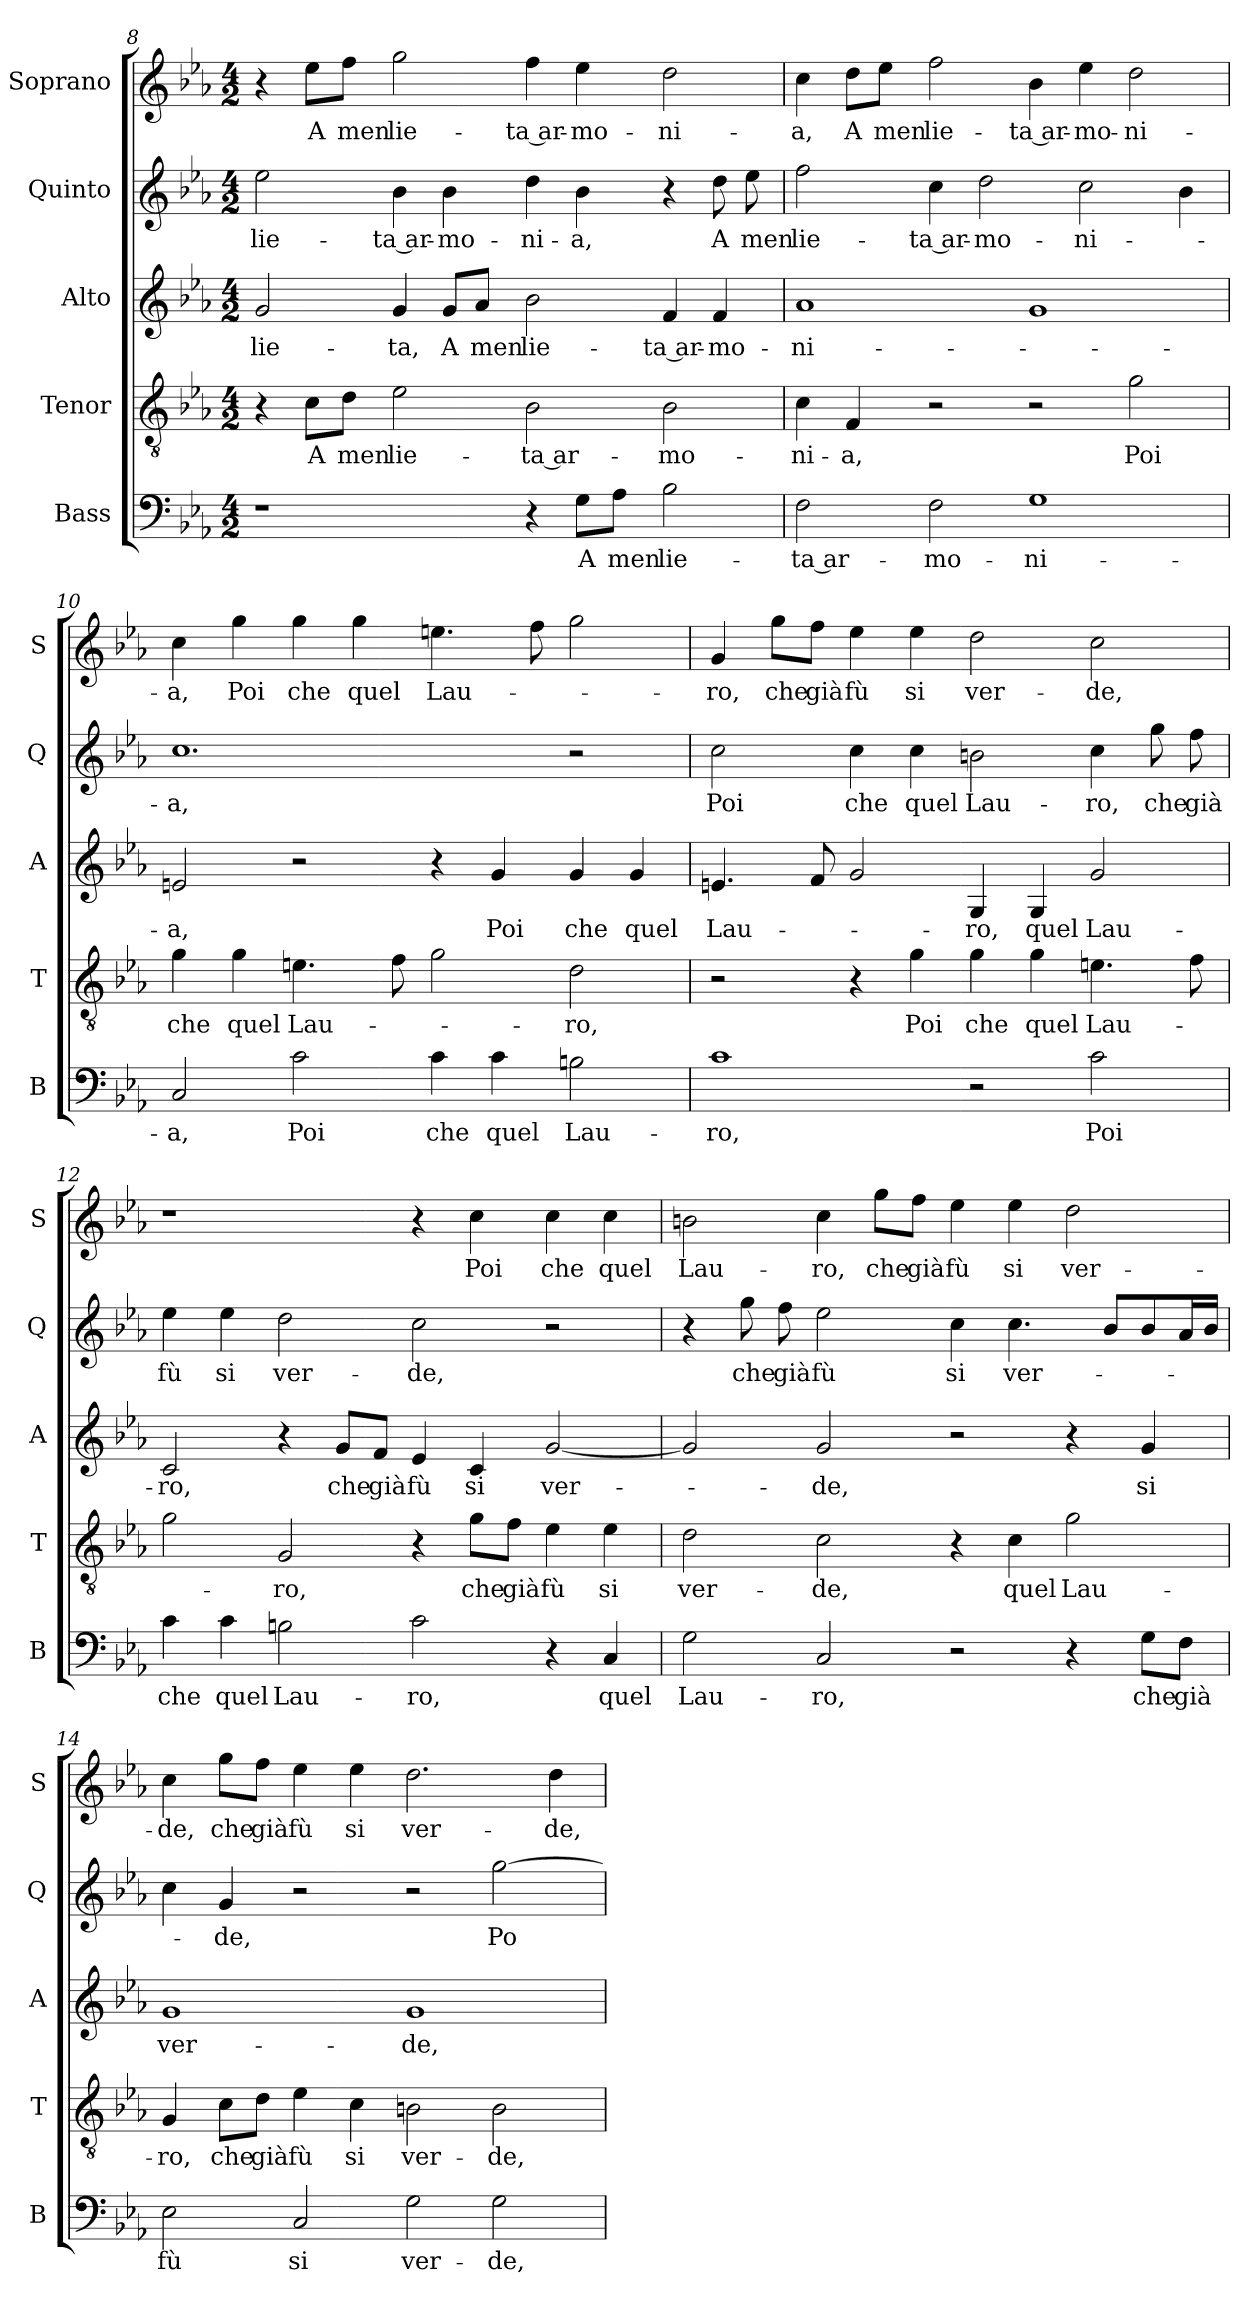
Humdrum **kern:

**kern	**text	**kern	**text	**kern	**text	**kern	**text	**kern	**text
*part5	*part5	*part4	*part4	*part3	*part3	*part2	*part2	*part1	*part1
*staff5	*staff5	*staff4	*staff4	*staff3	*staff3	*staff2	*staff2	*staff1	*staff1
*I"Bass	*	*I"Tenor	*	*I"Alto	*	*I"Quinto	*	*I"Soprano	*
*I'B	*	*I'T	*	*I'A	*	*I'Q	*	*I'S	*
*clefF4	*	*clefGv2	*	*clefG2	*	*clefG2	*	*clefG2	*
*k[b-e-a-]	*	*k[b-e-a-]	*	*k[b-e-a-]	*	*k[b-e-a-]	*	*k[b-e-a-]	*
*E-:	*	*E-:	*	*E-:	*	*E-:	*	*E-:	*
*M4/2	*	*M4/2	*	*M4/2	*	*M4/2	*	*M4/2	*
=8	=8	=8	=8	=8	=8	=8	=8	=8	=8
!	!	!	!	!	!LO:LY:b	!	!LO:LY:b	!	!
1r	.	4r	.	2g/	lie-	2ee-\	lie-	4r	.
!	!	!	!LO:LY:b	!	!	!	!	!	!LO:LY:b
.	.	8c\L	A	.	.	.	.	8ee-\L	A
!	!	!	!LO:LY:b	!	!	!	!	!	!LO:LY:b
.	.	8d\J	men	.	.	.	.	8ff\J	men
!	!	!	!LO:LY:b	!	!LO:LY:b	!	!LO:LY:b	!	!LO:LY:b
.	.	2e-\	lie-	4g/	-ta,	4b-\	-ta ar-	2gg\	lie-
!	!	!	!	!	!LO:LY:b	!	!LO:LY:b	!	!
.	.	.	.	8g/L	A	4b-\	-mo-	.	.
!	!	!	!	!	!LO:LY:b	!	!	!	!
.	.	.	.	8a-/J	men	.	.	.	.
!	!	!	!LO:LY:b	!	!LO:LY:b	!	!LO:LY:b	!	!LO:LY:b
4r	.	2B-\	-ta ar-	2b-\	lie-	4dd\	-ni-	4ff\	-ta ar-
!	!LO:LY:b	!	!	!	!	!	!LO:LY:b	!	!LO:LY:b
8G\L	A	.	.	.	.	4b-\	-a,	4ee-\	-mo-
!	!LO:LY:b	!	!	!	!	!	!	!	!
8A-\J	men	.	.	.	.	.	.	.	.
!	!LO:LY:b	!	!LO:LY:b	!	!LO:LY:b	!	!	!	!LO:LY:b
2B-\	lie-	2B-\	-mo-	4f/	-ta ar-	4r	.	2dd\	-ni-
!	!	!	!	!	!LO:LY:b	!	!LO:LY:b	!	!
.	.	.	.	4f/	-mo-	8dd\	A	.	.
!	!	!	!	!	!	!	!LO:LY:b	!	!
.	.	.	.	.	.	8ee-\	men	.	.
!!LO:LB:g=z
=9	=9	=9	=9	=9	=9	=9	=9	=9	=9
!	!LO:LY:b	!	!LO:LY:b	!	!LO:LY:b	!	!LO:LY:b	!	!LO:LY:b
2F\	-ta ar-	4c\	-ni-	1a-	-ni-	2ff\	lie-	4cc\	-a,
!	!	!	!LO:LY:b	!	!	!	!	!	!LO:LY:b
.	.	4F/	-a,	.	.	.	.	8dd\L	A
!	!	!	!	!	!	!	!	!	!LO:LY:b
.	.	.	.	.	.	.	.	8ee-\J	men
!	!LO:LY:b	!	!	!	!	!	!LO:LY:b	!	!LO:LY:b
2F\	-mo-	2r	.	.	.	4cc\	-ta ar-	2ff\	lie-
!	!	!	!	!	!	!	!LO:LY:b	!	!
.	.	.	.	.	.	2dd\	-mo-	.	.
!	!LO:LY:b	!	!	!	!	!	!	!	!LO:LY:b
1G	-ni-	2r	.	1g	.	.	.	4b-\	-ta ar-
!	!	!	!	!	!	!	!LO:LY:b	!	!LO:LY:b
.	.	.	.	.	.	2cc\	-ni-	4ee-\	-mo-
!	!	!	!LO:LY:b	!	!	!	!	!	!LO:LY:b
.	.	2g\	Poi	.	.	.	.	2dd\	-ni-
.	.	.	.	.	.	4b-\	.	.	.
=10	=10	=10	=10	=10	=10	=10	=10	=10	=10
!	!LO:LY:b	!	!LO:LY:b	!	!LO:LY:b	!	!LO:LY:b	!	!LO:LY:b
2C/	-a,	4g\	che	2en/	-a,	1.cc	-a,	4cc\	-a,
!	!	!	!LO:LY:b	!	!	!	!	!	!LO:LY:b
.	.	4g\	quel	.	.	.	.	4gg\	Poi
!	!LO:LY:b	!	!LO:LY:b	!	!	!	!	!	!LO:LY:b
2c\	Poi	4.en\	Lau-	2r	.	.	.	4gg\	che
!	!	!	!	!	!	!	!	!	!LO:LY:b
.	.	.	.	.	.	.	.	4gg\	quel
.	.	8f\	.	.	.	.	.	.	.
!	!LO:LY:b	!	!	!	!	!	!	!	!LO:LY:b
4c\	che	2g\	.	4r	.	.	.	4.een\	Lau-
!	!LO:LY:b	!	!	!	!LO:LY:b	!	!	!	!
4c\	quel	.	.	4g/	Poi	.	.	.	.
.	.	.	.	.	.	.	.	8ff\	.
!	!LO:LY:b	!	!LO:LY:b	!	!LO:LY:b	!	!	!	!
2Bn\	Lau-	2d\	-ro,	4g/	che	2r	.	2gg\	.
!	!	!	!	!	!LO:LY:b	!	!	!	!
.	.	.	.	4g/	quel	.	.	.	.
!!LO:LB:g=z
=11	=11	=11	=11	=11	=11	=11	=11	=11	=11
!	!LO:LY:b	!	!	!	!LO:LY:b	!	!LO:LY:b	!	!LO:LY:b
1c	-ro,	2r	.	4.en/	Lau-	2cc\	Poi	4g/	-ro,
!	!	!	!	!	!	!	!	!	!LO:LY:b
.	.	.	.	.	.	.	.	8gg\L	che
!	!	!	!	!	!	!	!	!	!LO:LY:b
.	.	.	.	8f/	.	.	.	8ff\J	già
!	!	!	!	!	!	!	!LO:LY:b	!	!LO:LY:b
.	.	4r	.	2g/	.	4cc\	che	4ee-\	fù
!	!	!	!LO:LY:b	!	!	!	!LO:LY:b	!	!LO:LY:b
.	.	4g\	Poi	.	.	4cc\	quel	4ee-\	si
!	!	!	!LO:LY:b	!	!LO:LY:b	!	!LO:LY:b	!	!LO:LY:b
2r	.	4g\	che	4G/	-ro,	2bn\	Lau-	2dd\	ver-
!	!	!	!LO:LY:b	!	!LO:LY:b	!	!	!	!
.	.	4g\	quel	4G/	quel	.	.	.	.
!	!LO:LY:b	!	!LO:LY:b	!	!LO:LY:b	!	!LO:LY:b	!	!LO:LY:b
2c\	Poi	4.en\	Lau-	2g/	Lau-	4cc\	-ro,	2cc\	-de,
!	!	!	!	!	!	!	!LO:LY:b	!	!
.	.	.	.	.	.	8gg\	che	.	.
!	!	!	!	!	!	!	!LO:LY:b	!	!
.	.	8f\	.	.	.	8ff\	già	.	.
=12	=12	=12	=12	=12	=12	=12	=12	=12	=12
!	!LO:LY:b	!	!	!	!LO:LY:b	!	!LO:LY:b	!	!
4c\	che	2g\	.	2c/	-ro,	4ee-\	fù	1r	.
!	!LO:LY:b	!	!	!	!	!	!LO:LY:b	!	!
4c\	quel	.	.	.	.	4ee-\	si	.	.
!	!LO:LY:b	!	!LO:LY:b	!	!	!	!LO:LY:b	!	!
2Bn\	Lau-	2G/	-ro,	4r	.	2dd\	ver-	.	.
!	!	!	!	!	!LO:LY:b	!	!	!	!
.	.	.	.	8g/L	che	.	.	.	.
!	!	!	!	!	!LO:LY:b	!	!	!	!
.	.	.	.	8f/J	già	.	.	.	.
!	!LO:LY:b	!	!	!	!LO:LY:b	!	!LO:LY:b	!	!
2c\	-ro,	4r	.	4e-/	fù	2cc\	-de,	4r	.
!	!	!	!LO:LY:b	!	!LO:LY:b	!	!	!	!LO:LY:b
.	.	8g\L	che	4c/	si	.	.	4cc\	Poi
!	!	!	!LO:LY:b	!	!	!	!	!	!
.	.	8f\J	già	.	.	.	.	.	.
!	!	!	!LO:LY:b	!	!LO:LY:b	!	!	!	!LO:LY:b
4r	.	4e-\	fù	[2g/	ver-	2r	.	4cc\	che
!	!LO:LY:b	!	!LO:LY:b	!	!	!	!	!	!LO:LY:b
4C/	quel	4e-\	si	.	.	.	.	4cc\	quel
!!LO:PB:g=z
=13	=13	=13	=13	=13	=13	=13	=13	=13	=13
!	!LO:LY:b	!	!LO:LY:b	!	!	!	!	!	!LO:LY:b
2G\	Lau-	2d\	ver-	2g/]	.	4r	.	2bn\	Lau-
!	!	!	!	!	!	!	!LO:LY:b	!	!
.	.	.	.	.	.	8gg\	che	.	.
!	!	!	!	!	!	!	!LO:LY:b	!	!
.	.	.	.	.	.	8ff\	già	.	.
!	!LO:LY:b	!	!LO:LY:b	!	!LO:LY:b	!	!LO:LY:b	!	!LO:LY:b
2C/	-ro,	2c\	-de,	2g/	-de,	2ee-\	fù	4cc\	-ro,
!	!	!	!	!	!	!	!	!	!LO:LY:b
.	.	.	.	.	.	.	.	8gg\L	che
!	!	!	!	!	!	!	!	!	!LO:LY:b
.	.	.	.	.	.	.	.	8ff\J	già
!	!	!	!	!	!	!	!LO:LY:b	!	!LO:LY:b
2r	.	4r	.	2r	.	4cc\	si	4ee-\	fù
!	!	!	!LO:LY:b	!	!	!	!LO:LY:b	!	!LO:LY:b
.	.	4c\	quel	.	.	4.cc\	ver-	4ee-\	si
!	!	!	!LO:LY:b	!	!	!	!	!	!LO:LY:b
4r	.	2g\	Lau-	4r	.	.	.	2dd\	ver-
.	.	.	.	.	.	8b-/L	.	.	.
!	!LO:LY:b	!	!	!	!LO:LY:b	!	!	!	!
8G\L	che	.	.	4g/	si	8b-/	.	.	.
!	!LO:LY:b	!	!	!	!	!	!	!	!
8F\J	già	.	.	.	.	16a-/L	.	.	.
.	.	.	.	.	.	16b-/JJ	.	.	.
=14	=14	=14	=14	=14	=14	=14	=14	=14	=14
!	!LO:LY:b	!	!LO:LY:b	!	!LO:LY:b	!	!	!	!LO:LY:b
2E-\	fù	4G/	-ro,	1g	ver-	4cc\	.	4cc\	-de,
!	!	!	!LO:LY:b	!	!	!	!LO:LY:b	!	!LO:LY:b
.	.	8c\L	che	.	.	4g/	-de,	8gg\L	che
!	!	!	!LO:LY:b	!	!	!	!	!	!LO:LY:b
.	.	8d\J	già	.	.	.	.	8ff\J	già
!	!LO:LY:b	!	!LO:LY:b	!	!	!	!	!	!LO:LY:b
2C/	si	4e-\	fù	.	.	2r	.	4ee-\	fù
!	!	!	!LO:LY:b	!	!	!	!	!	!LO:LY:b
.	.	4c\	si	.	.	.	.	4ee-\	si
!	!LO:LY:b	!	!LO:LY:b	!	!LO:LY:b	!	!	!	!LO:LY:b
2G\	ver-	2Bn\	ver-	1g	-de,	2r	.	2.dd\	ver-
!	!LO:LY:b	!	!LO:LY:b	!	!	!	!LO:LY:b	!	!
2G\	-de,	2B\	-de,	.	.	[2gg\	Po-	.	.
!	!	!	!	!	!	!	!	!	!LO:LY:b
.	.	.	.	.	.	.	.	4dd\	-de,
=	=	=	=	=	=	=	=	=	=
*-	*-	*-	*-	*-	*-	*-	*-	*-	*-
